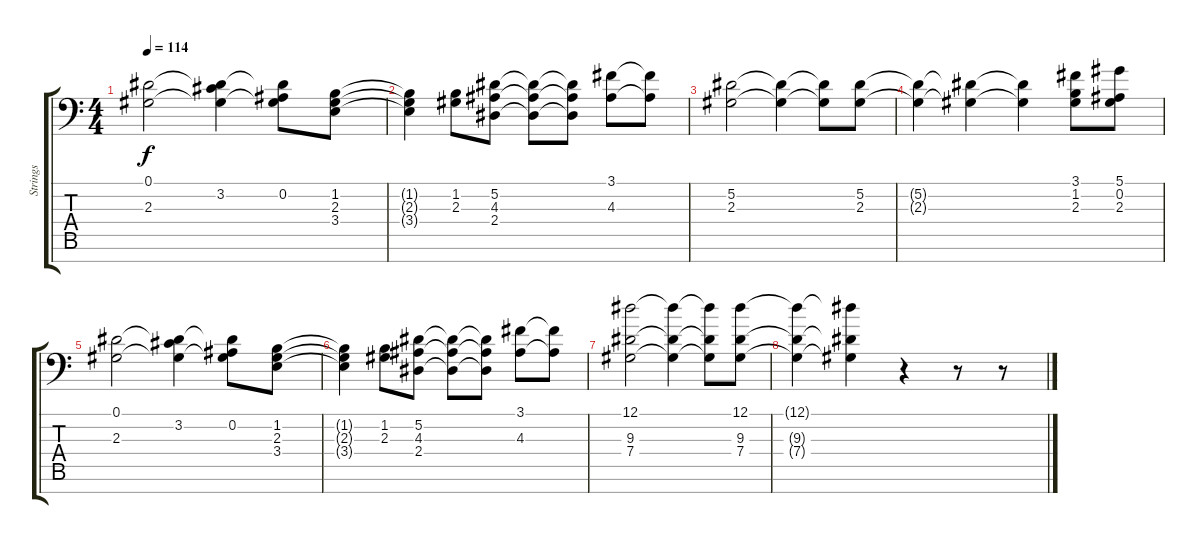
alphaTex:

\track ("Strings" "Strings") {instrument stringensemble2}
\staff {score tabs}
\tuning (Eb4 Bb3 Gb3 Db3 Ab2 Eb2 Bb1) {hide}
\ts (4 4)
\tempo 114
\clef f4
\ks c
(0.1 2.3).2{dy f} (0.1{t} 3.2 2.3{t}).4 (0.1{t} 0.2 2.3{t}).8 (1.2 2.3 3.4).8 |
(1.2{t} 2.3{t} 3.4{t}).4 (1.2 2.3).8 (5.2 4.3 2.4).8 (5.2{t} 4.3{t} 2.4{t}).8 (5.2{t} 4.3{t} 2.4{t}).8 (3.1 4.3).8 (3.1{t} 4.3{t}).8 |
(5.2 2.3).2 (5.2{t} 2.3{t}).4 (5.2{t} 2.3{t}).8 (5.2 2.3).8 |
(5.2{t} 2.3{t}).4 (5.2{t} 2.3{t}).4 (5.2{t} 2.3{t}).4 (3.1 1.2 2.3).8 (5.1 0.2 2.3).8 |
(0.1 2.3).2 (0.1{t} 3.2 2.3{t}).4 (0.1{t} 0.2 2.3{t}).8 (1.2 2.3 3.4).8 |
(1.2{t} 2.3{t} 3.4{t}).4 (1.2 2.3).8 (5.2 4.3 2.4).8 (5.2{t} 4.3{t} 2.4{t}).8 (5.2{t} 4.3{t} 2.4{t}).8 (3.1 4.3).8 (3.1{t} 4.3{t}).8 |
(12.1 9.3 7.4).2 (12.1{t} 9.3{t} 7.4{t}).4 (12.1{t} 9.3{t} 7.4{t}).8 (12.1 9.3 7.4).8 |
(12.1{t} 9.3{t} 7.4{t}).4 (12.1{t} 9.3{t} 7.4{t}).4 r.4 r.8 r.8
